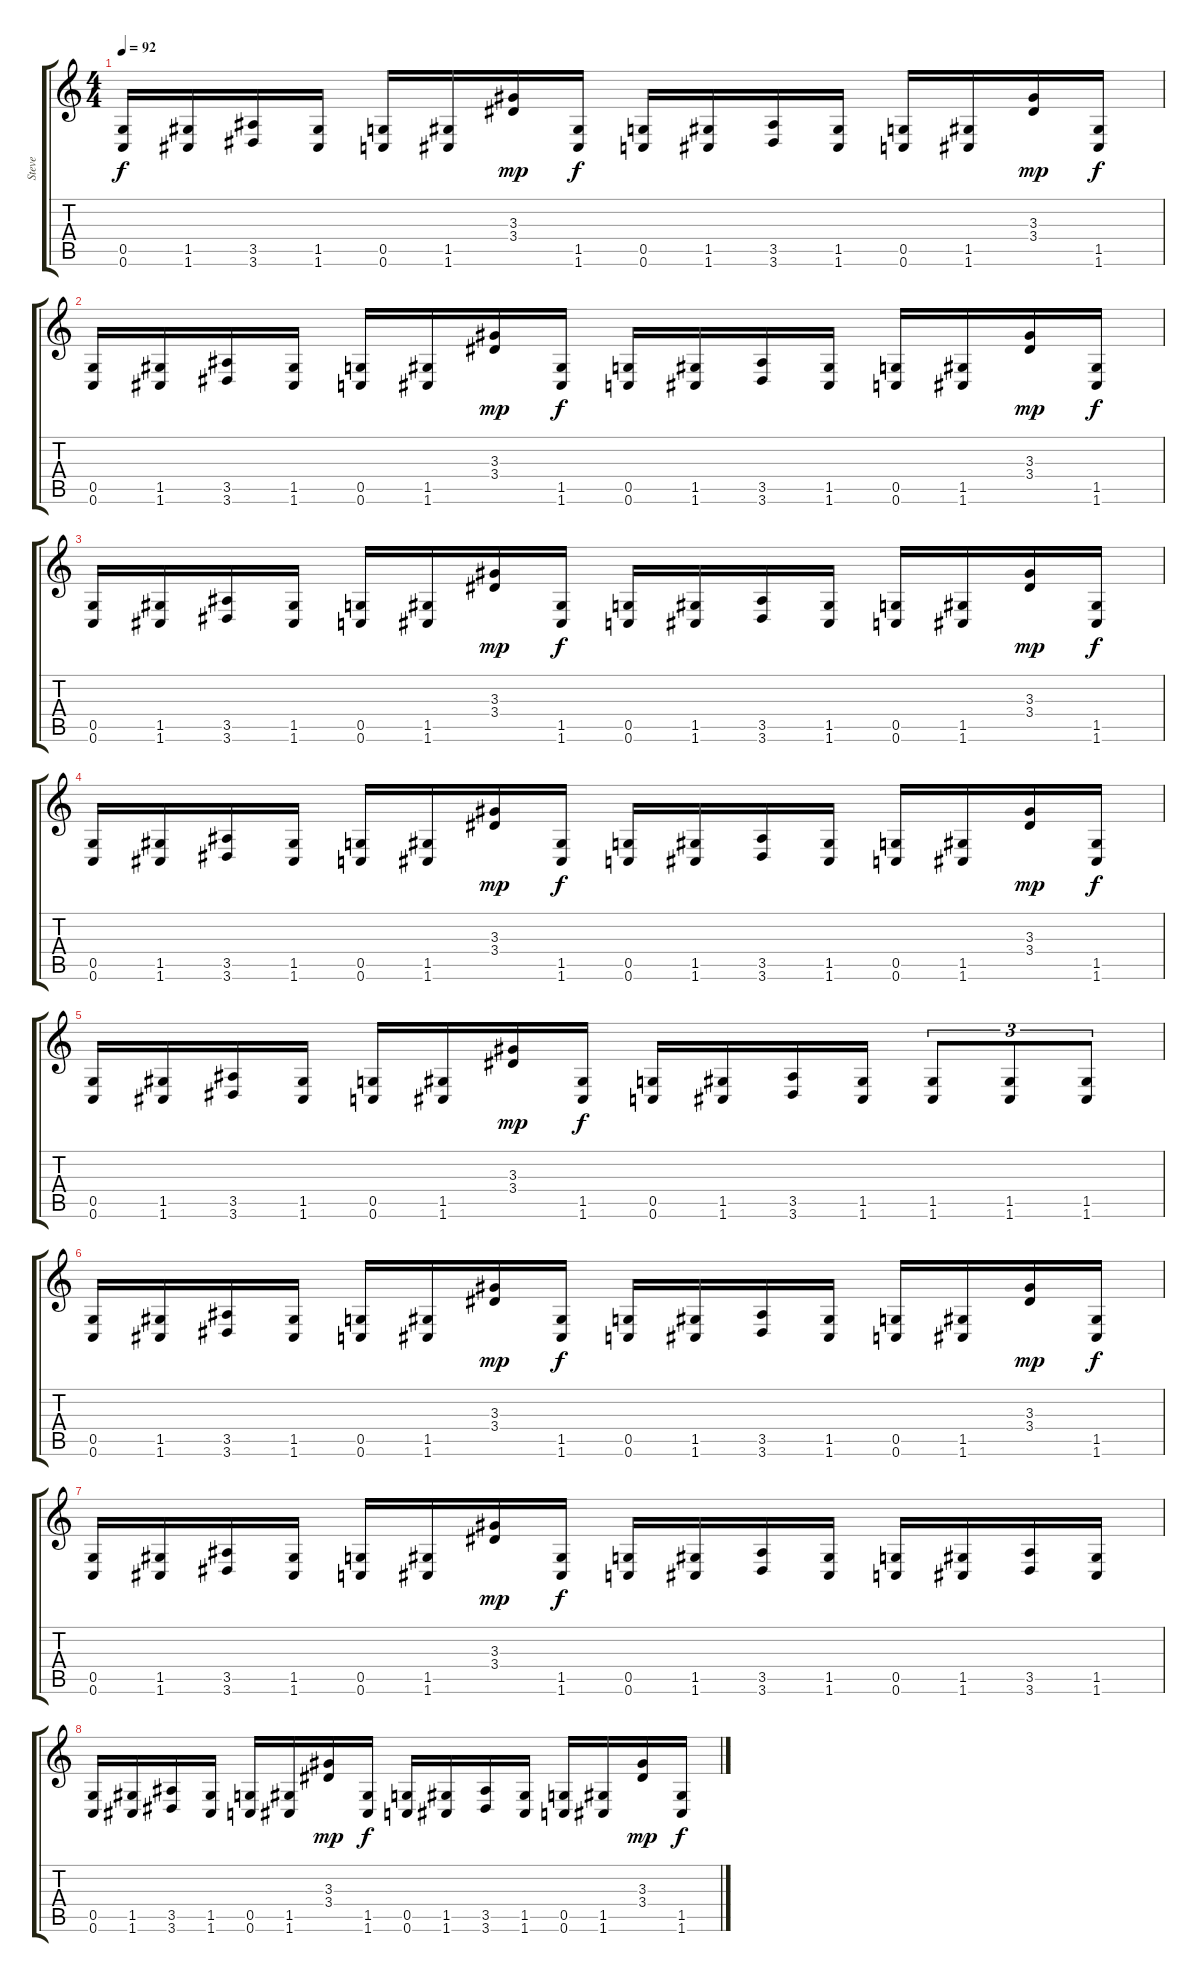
\track ("Steve" "Steve") {instrument distortionguitar}
\staff {score tabs}
\tuning (D4 A3 F3 C3 G2 C2) {hide}
\ts (4 4)
\tempo 92
\clef g2
\ks c
(0.5 0.6).16{dy f} (1.5 1.6).16 (3.5 3.6).16 (1.5 1.6).16 (0.5 0.6).16 (1.5 1.6).16 (3.3 3.4).16{dy mp instrument guitarharmonics} (1.5 1.6).16{dy f instrument distortionguitar} (0.5 0.6).16 (1.5 1.6).16 (3.5 3.6).16 (1.5 1.6).16 (0.5 0.6).16 (1.5 1.6).16 (3.3 3.4).16{dy mp instrument guitarharmonics} (1.5 1.6).16{dy f instrument distortionguitar} |
(0.5 0.6).16 (1.5 1.6).16 (3.5 3.6).16 (1.5 1.6).16 (0.5 0.6).16 (1.5 1.6).16 (3.3 3.4).16{dy mp instrument guitarharmonics} (1.5 1.6).16{dy f instrument distortionguitar} (0.5 0.6).16 (1.5 1.6).16 (3.5 3.6).16 (1.5 1.6).16 (0.5 0.6).16 (1.5 1.6).16 (3.3 3.4).16{dy mp instrument guitarharmonics} (1.5 1.6).16{dy f instrument distortionguitar} |
(0.5 0.6).16 (1.5 1.6).16 (3.5 3.6).16 (1.5 1.6).16 (0.5 0.6).16 (1.5 1.6).16 (3.3 3.4).16{dy mp instrument guitarharmonics} (1.5 1.6).16{dy f instrument distortionguitar} (0.5 0.6).16 (1.5 1.6).16 (3.5 3.6).16 (1.5 1.6).16 (0.5 0.6).16 (1.5 1.6).16 (3.3 3.4).16{dy mp instrument guitarharmonics} (1.5 1.6).16{dy f instrument distortionguitar} |
(0.5 0.6).16 (1.5 1.6).16 (3.5 3.6).16 (1.5 1.6).16 (0.5 0.6).16 (1.5 1.6).16 (3.3 3.4).16{dy mp instrument guitarharmonics} (1.5 1.6).16{dy f instrument distortionguitar} (0.5 0.6).16 (1.5 1.6).16 (3.5 3.6).16 (1.5 1.6).16 (0.5 0.6).16 (1.5 1.6).16 (3.3 3.4).16{dy mp instrument guitarharmonics} (1.5 1.6).16{dy f instrument distortionguitar} |
(0.5 0.6).16 (1.5 1.6).16 (3.5 3.6).16 (1.5 1.6).16 (0.5 0.6).16 (1.5 1.6).16 (3.3 3.4).16{dy mp instrument guitarharmonics} (1.5 1.6).16{dy f instrument distortionguitar} (0.5 0.6).16 (1.5 1.6).16 (3.5 3.6).16 (1.5 1.6).16 (1.5 1.6).8{tu (3 2)} (1.5 1.6).8{tu (3 2)} (1.5 1.6).8{tu (3 2)} |
(0.5 0.6).16 (1.5 1.6).16 (3.5 3.6).16 (1.5 1.6).16 (0.5 0.6).16 (1.5 1.6).16 (3.3 3.4).16{dy mp instrument guitarharmonics} (1.5 1.6).16{dy f instrument distortionguitar} (0.5 0.6).16 (1.5 1.6).16 (3.5 3.6).16 (1.5 1.6).16 (0.5 0.6).16 (1.5 1.6).16 (3.3 3.4).16{dy mp instrument guitarharmonics} (1.5 1.6).16{dy f instrument distortionguitar} |
(0.5 0.6).16 (1.5 1.6).16 (3.5 3.6).16 (1.5 1.6).16 (0.5 0.6).16 (1.5 1.6).16 (3.3 3.4).16{dy mp instrument guitarharmonics} (1.5 1.6).16{dy f instrument distortionguitar} (0.5 0.6).16 (1.5 1.6).16 (3.5 3.6).16 (1.5 1.6).16 (0.5 0.6).16 (1.5 1.6).16 (3.5 3.6).16 (1.5 1.6).16 |
(0.5 0.6).16 (1.5 1.6).16 (3.5 3.6).16 (1.5 1.6).16 (0.5 0.6).16 (1.5 1.6).16 (3.3 3.4).16{dy mp instrument guitarharmonics} (1.5 1.6).16{dy f instrument distortionguitar} (0.5 0.6).16 (1.5 1.6).16 (3.5 3.6).16 (1.5 1.6).16 (0.5 0.6).16 (1.5 1.6).16 (3.3 3.4).16{dy mp instrument guitarharmonics} (1.5 1.6).16{dy f instrument distortionguitar}
